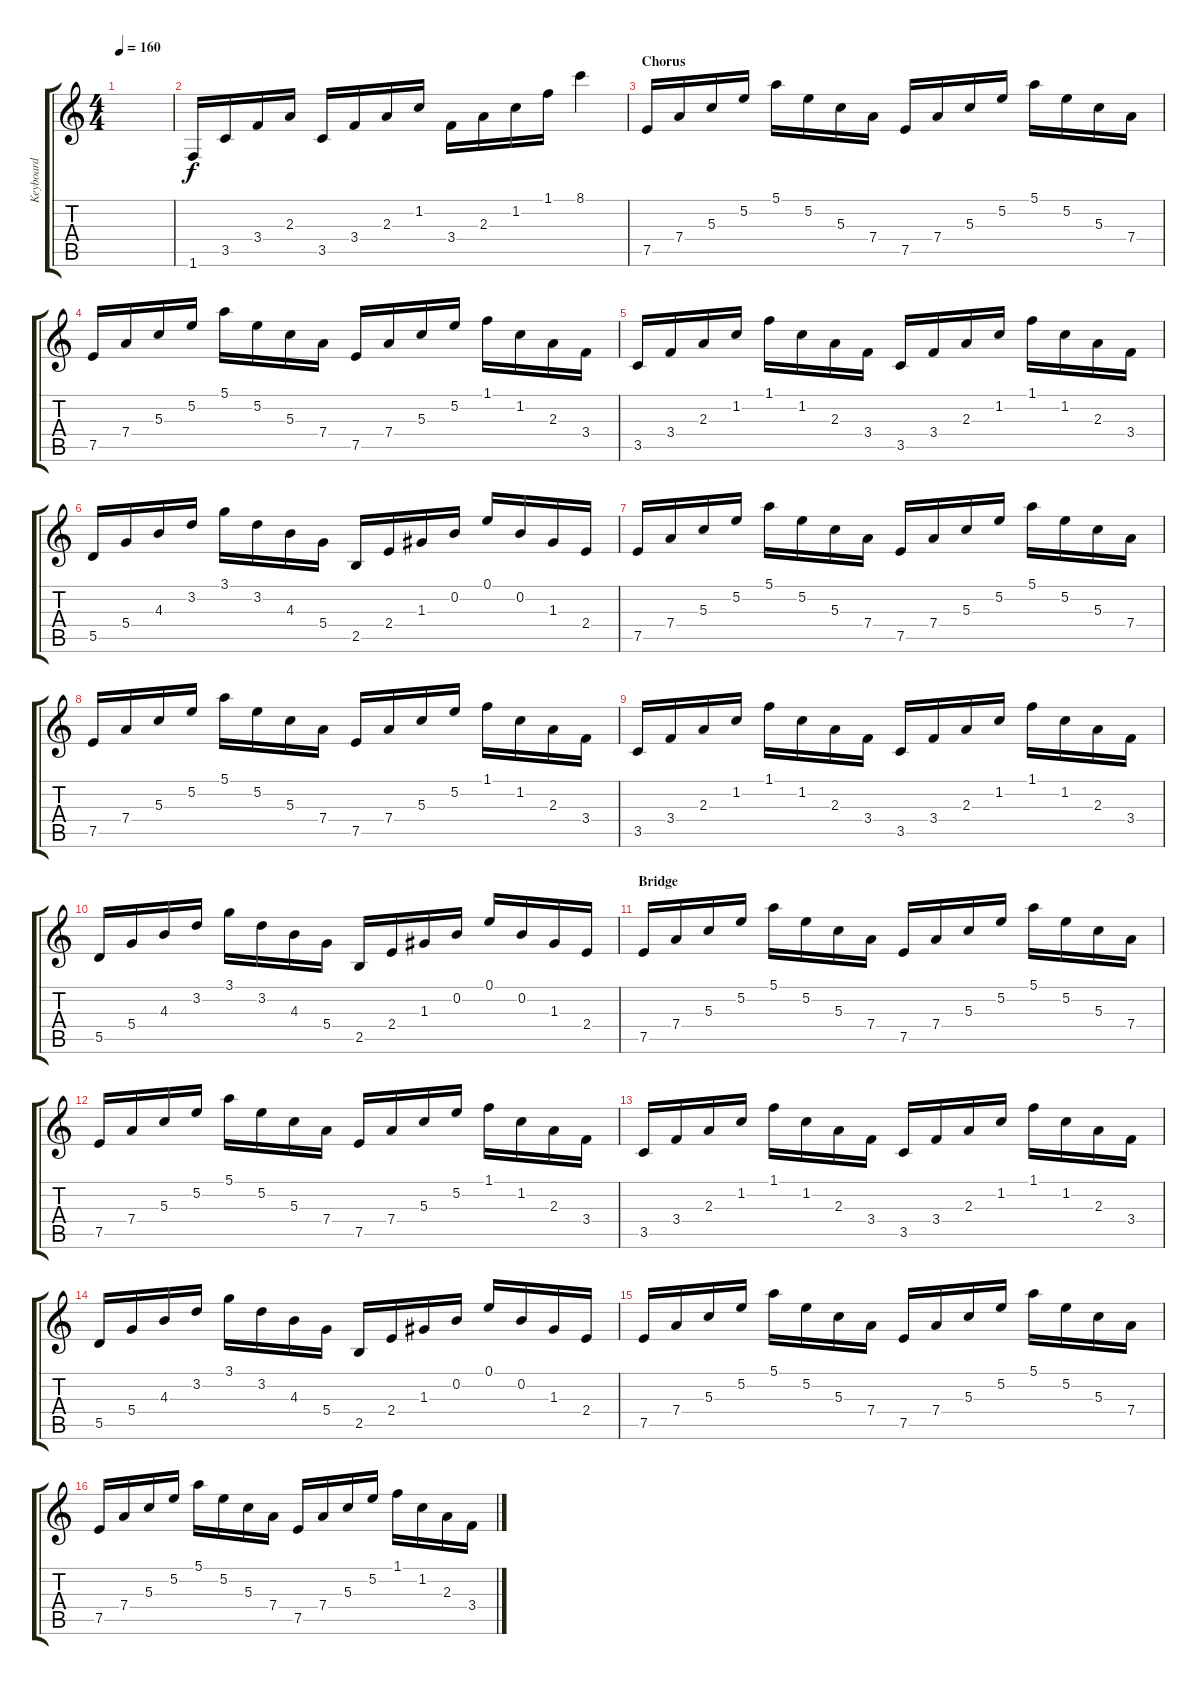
\track ("Keyboard" "Keyboard") {instrument orchestralharp}
\staff {score tabs}
\tuning (E5 B4 G4 D4 A3 E3) {hide}
\ts (4 4)
\tempo 160
\clef g2
\ks c
|
1.6.16 3.5.16 3.4.16 2.3.16 3.5.16 3.4.16 2.3.16 1.2.16 3.4.16 2.3.16 1.2.16 1.1.16 8.1.4 |
\section ("" "Chorus")
7.5.16 7.4.16 5.3.16 5.2.16 5.1.16 5.2.16 5.3.16 7.4.16 7.5.16 7.4.16 5.3.16 5.2.16 5.1.16 5.2.16 5.3.16 7.4.16 |
7.5.16 7.4.16 5.3.16 5.2.16 5.1.16 5.2.16 5.3.16 7.4.16 7.5.16 7.4.16 5.3.16 5.2.16 1.1.16 1.2.16 2.3.16 3.4.16 |
3.5.16 3.4.16 2.3.16 1.2.16 1.1.16 1.2.16 2.3.16 3.4.16 3.5.16 3.4.16 2.3.16 1.2.16 1.1.16 1.2.16 2.3.16 3.4.16 |
5.5.16 5.4.16 4.3.16 3.2.16 3.1.16 3.2.16 4.3.16 5.4.16 2.5.16 2.4.16 1.3.16 0.2.16 0.1.16 0.2.16 1.3.16 2.4.16 |
7.5.16 7.4.16 5.3.16 5.2.16 5.1.16 5.2.16 5.3.16 7.4.16 7.5.16 7.4.16 5.3.16 5.2.16 5.1.16 5.2.16 5.3.16 7.4.16 |
7.5.16 7.4.16 5.3.16 5.2.16 5.1.16 5.2.16 5.3.16 7.4.16 7.5.16 7.4.16 5.3.16 5.2.16 1.1.16 1.2.16 2.3.16 3.4.16 |
3.5.16 3.4.16 2.3.16 1.2.16 1.1.16 1.2.16 2.3.16 3.4.16 3.5.16 3.4.16 2.3.16 1.2.16 1.1.16 1.2.16 2.3.16 3.4.16 |
5.5.16 5.4.16 4.3.16 3.2.16 3.1.16 3.2.16 4.3.16 5.4.16 2.5.16 2.4.16 1.3.16 0.2.16 0.1.16 0.2.16 1.3.16 2.4.16 |
\section ("" "Bridge")
7.5.16 7.4.16 5.3.16 5.2.16 5.1.16 5.2.16 5.3.16 7.4.16 7.5.16 7.4.16 5.3.16 5.2.16 5.1.16 5.2.16 5.3.16 7.4.16 |
7.5.16 7.4.16 5.3.16 5.2.16 5.1.16 5.2.16 5.3.16 7.4.16 7.5.16 7.4.16 5.3.16 5.2.16 1.1.16 1.2.16 2.3.16 3.4.16 |
3.5.16 3.4.16 2.3.16 1.2.16 1.1.16 1.2.16 2.3.16 3.4.16 3.5.16 3.4.16 2.3.16 1.2.16 1.1.16 1.2.16 2.3.16 3.4.16 |
5.5.16 5.4.16 4.3.16 3.2.16 3.1.16 3.2.16 4.3.16 5.4.16 2.5.16 2.4.16 1.3.16 0.2.16 0.1.16 0.2.16 1.3.16 2.4.16 |
7.5.16 7.4.16 5.3.16 5.2.16 5.1.16 5.2.16 5.3.16 7.4.16 7.5.16 7.4.16 5.3.16 5.2.16 5.1.16 5.2.16 5.3.16 7.4.16 |
7.5.16 7.4.16 5.3.16 5.2.16 5.1.16 5.2.16 5.3.16 7.4.16 7.5.16 7.4.16 5.3.16 5.2.16 1.1.16 1.2.16 2.3.16 3.4.16
